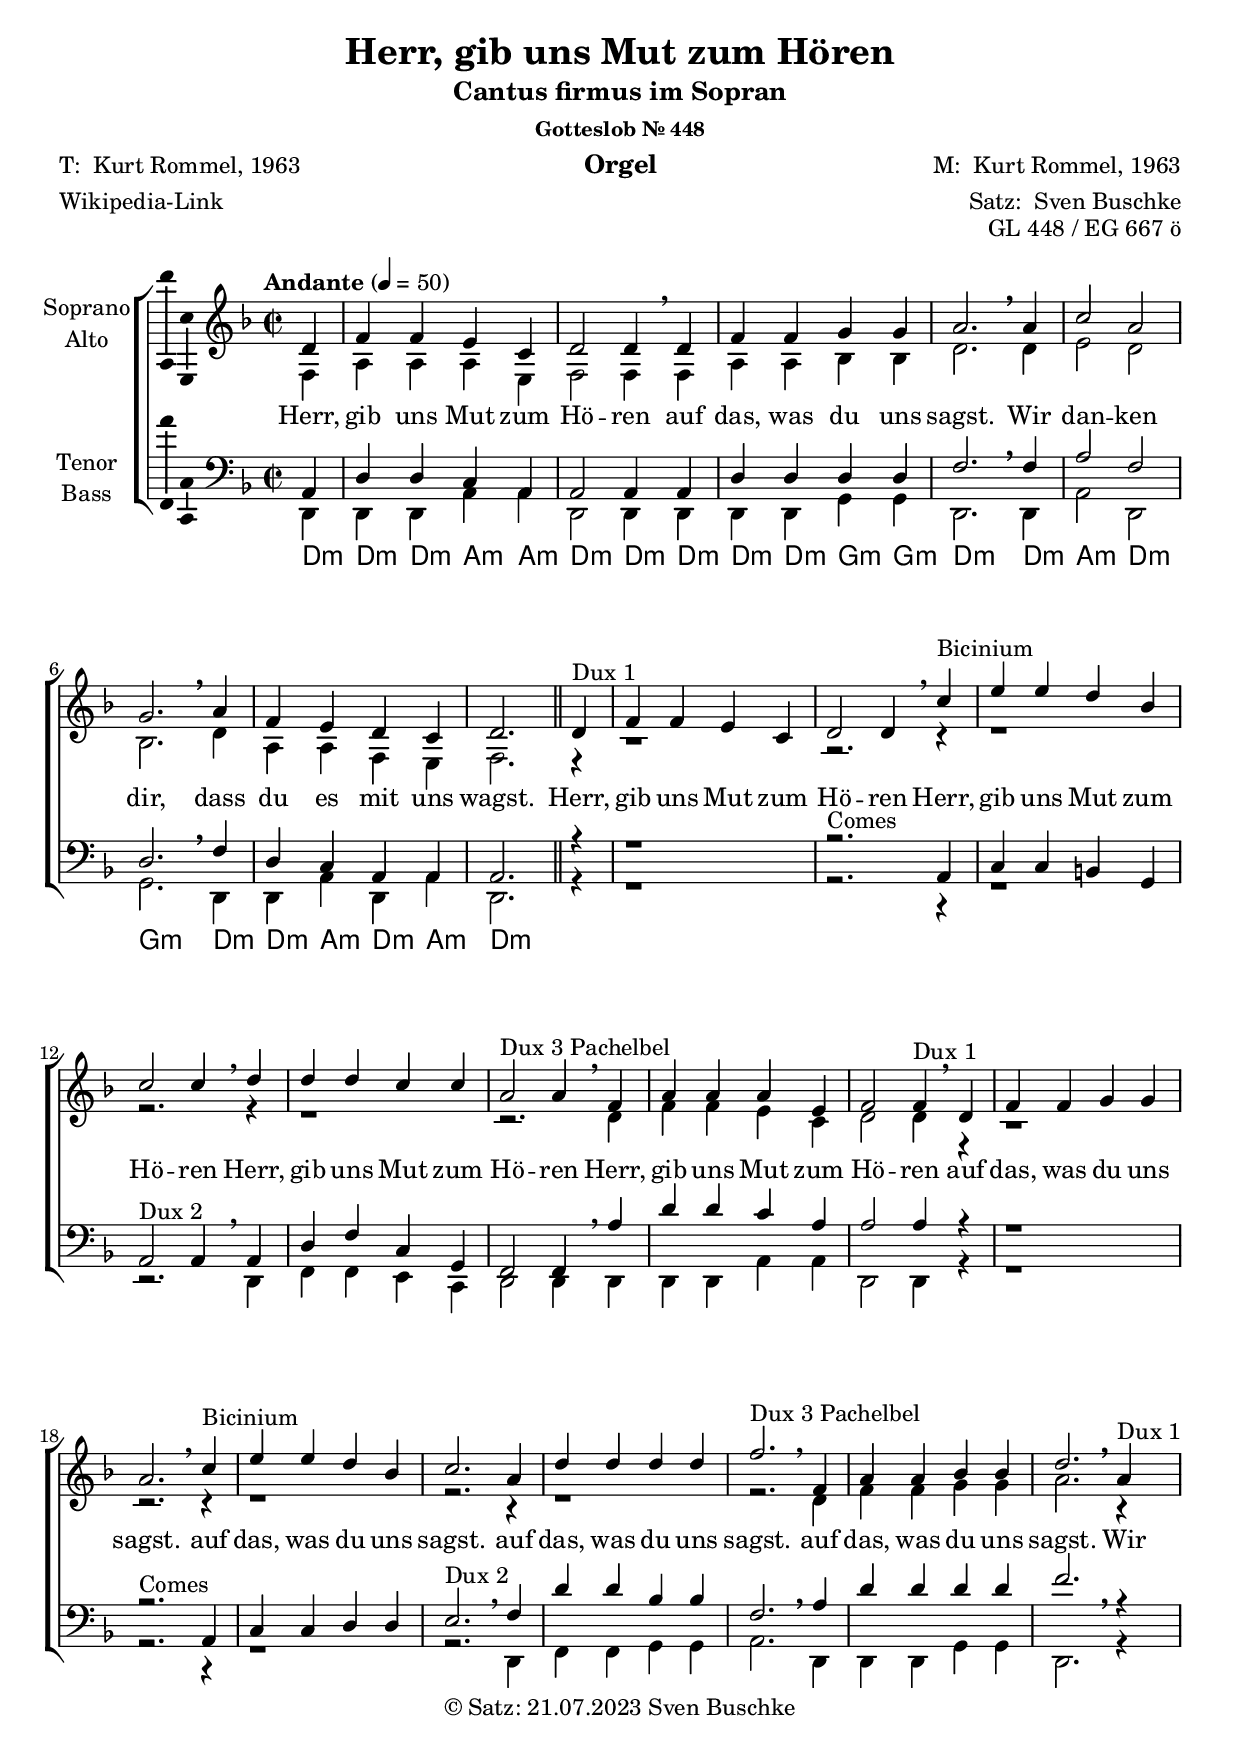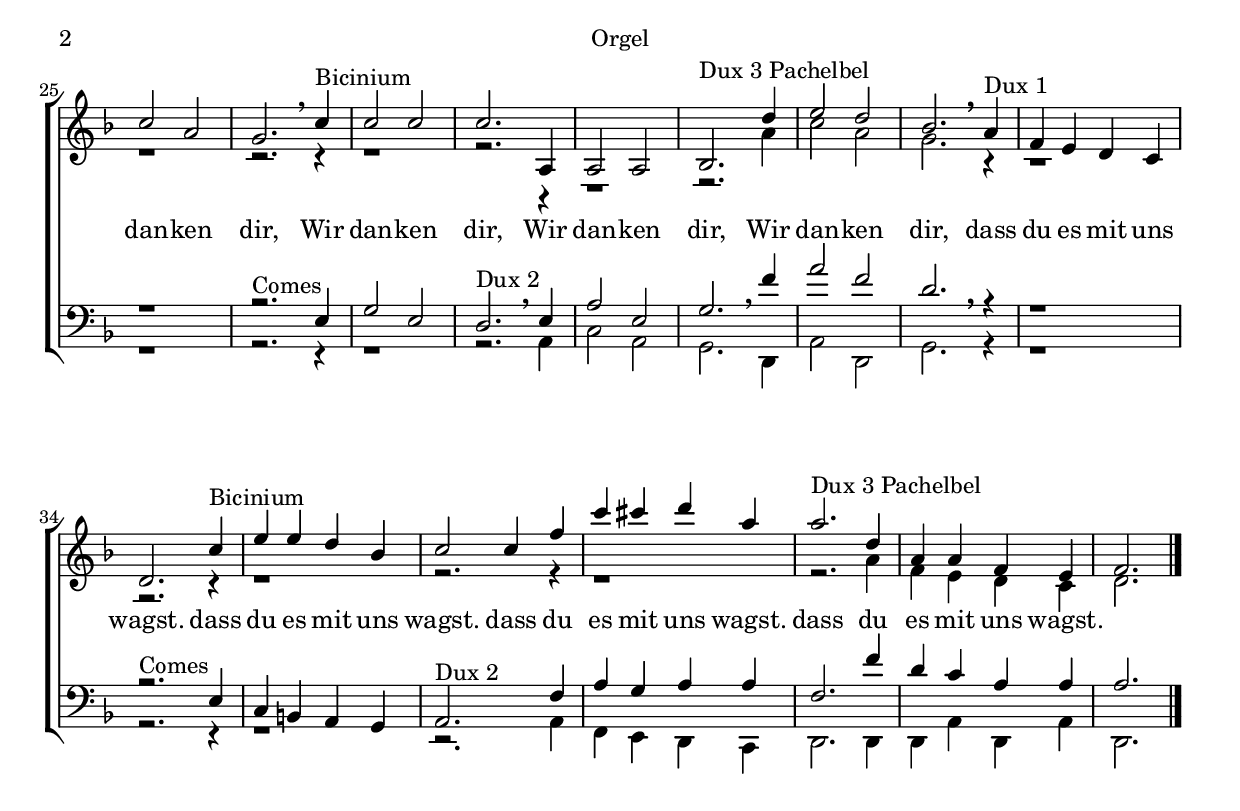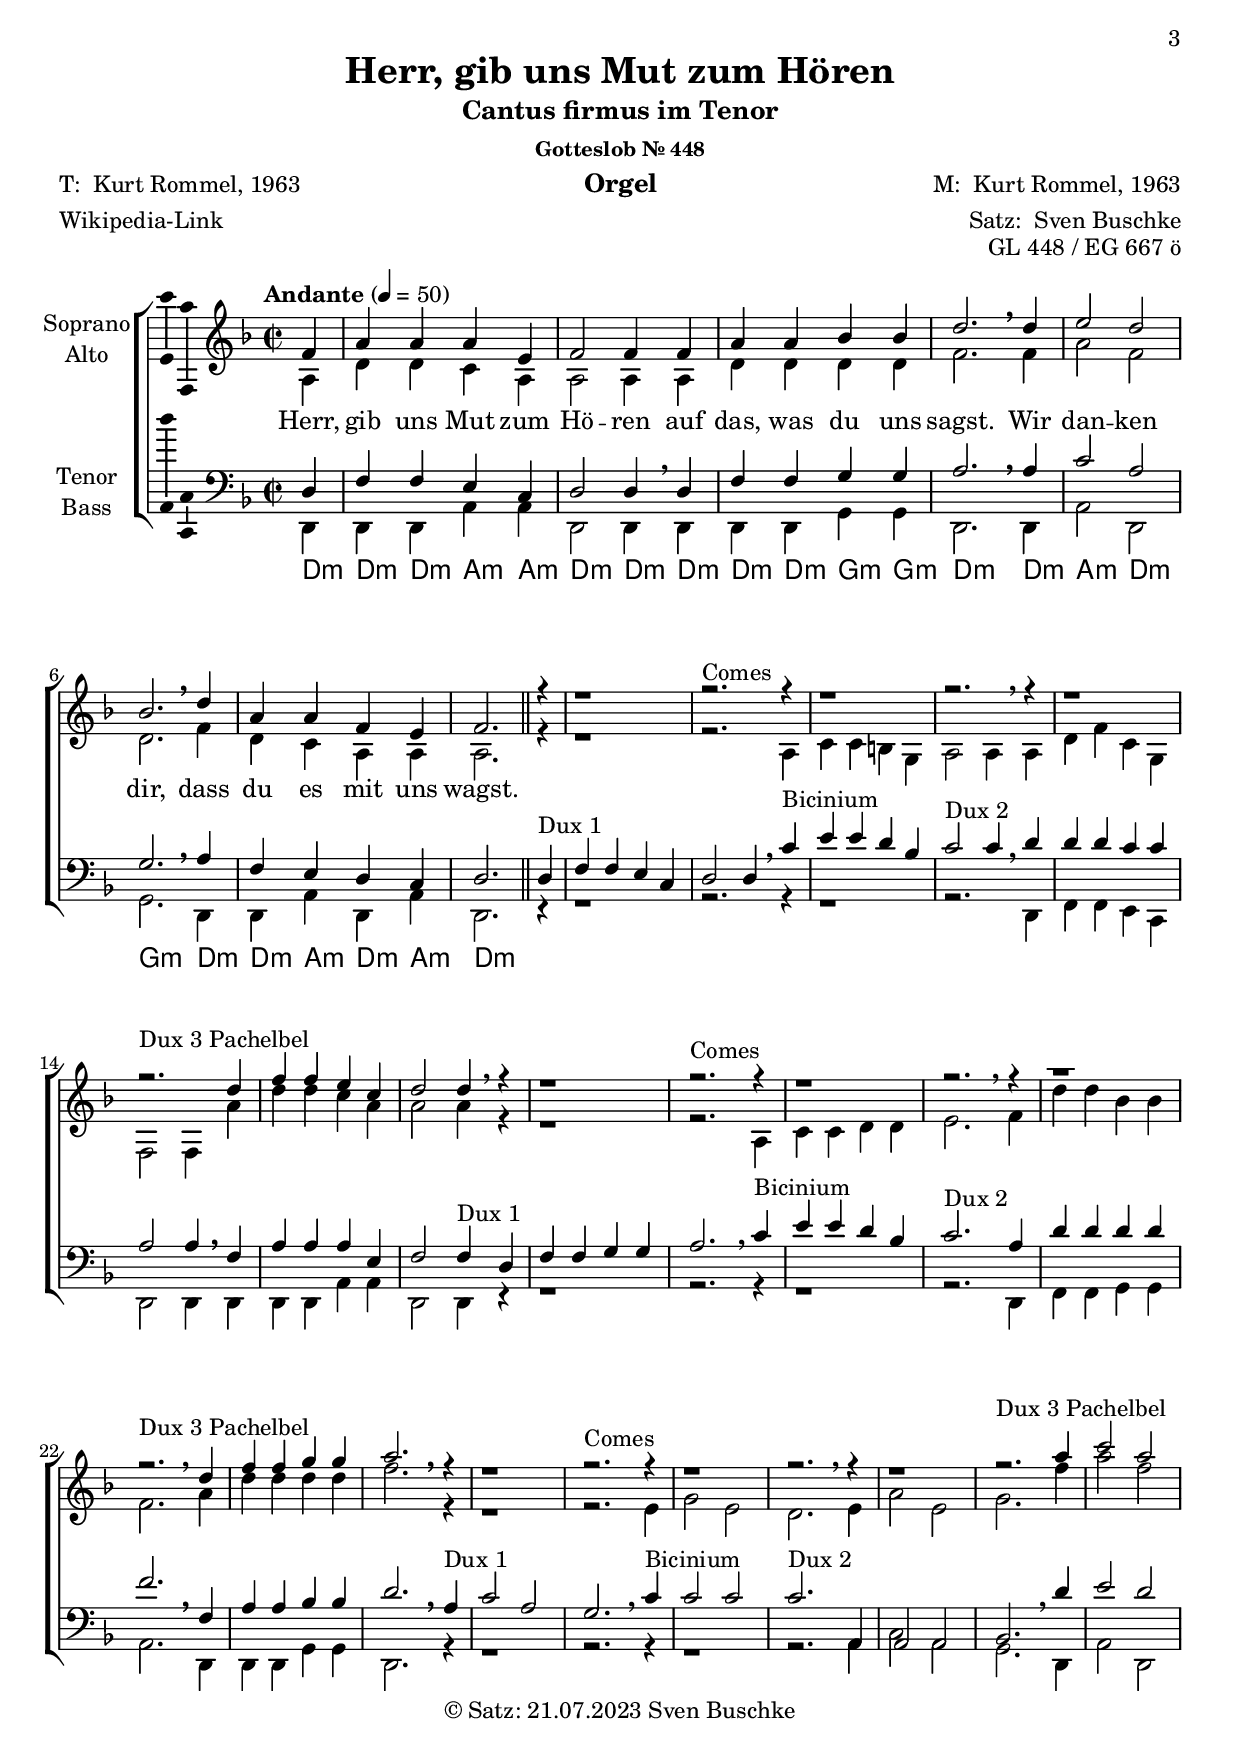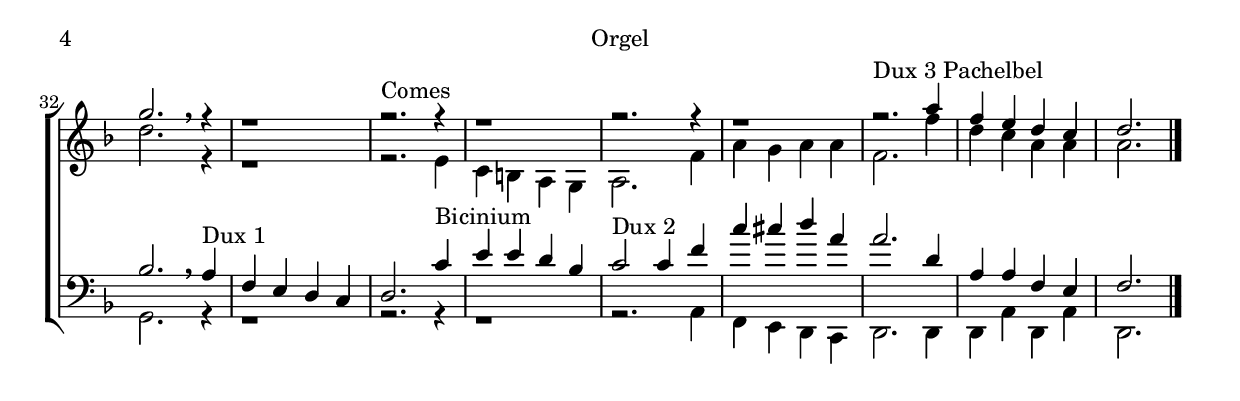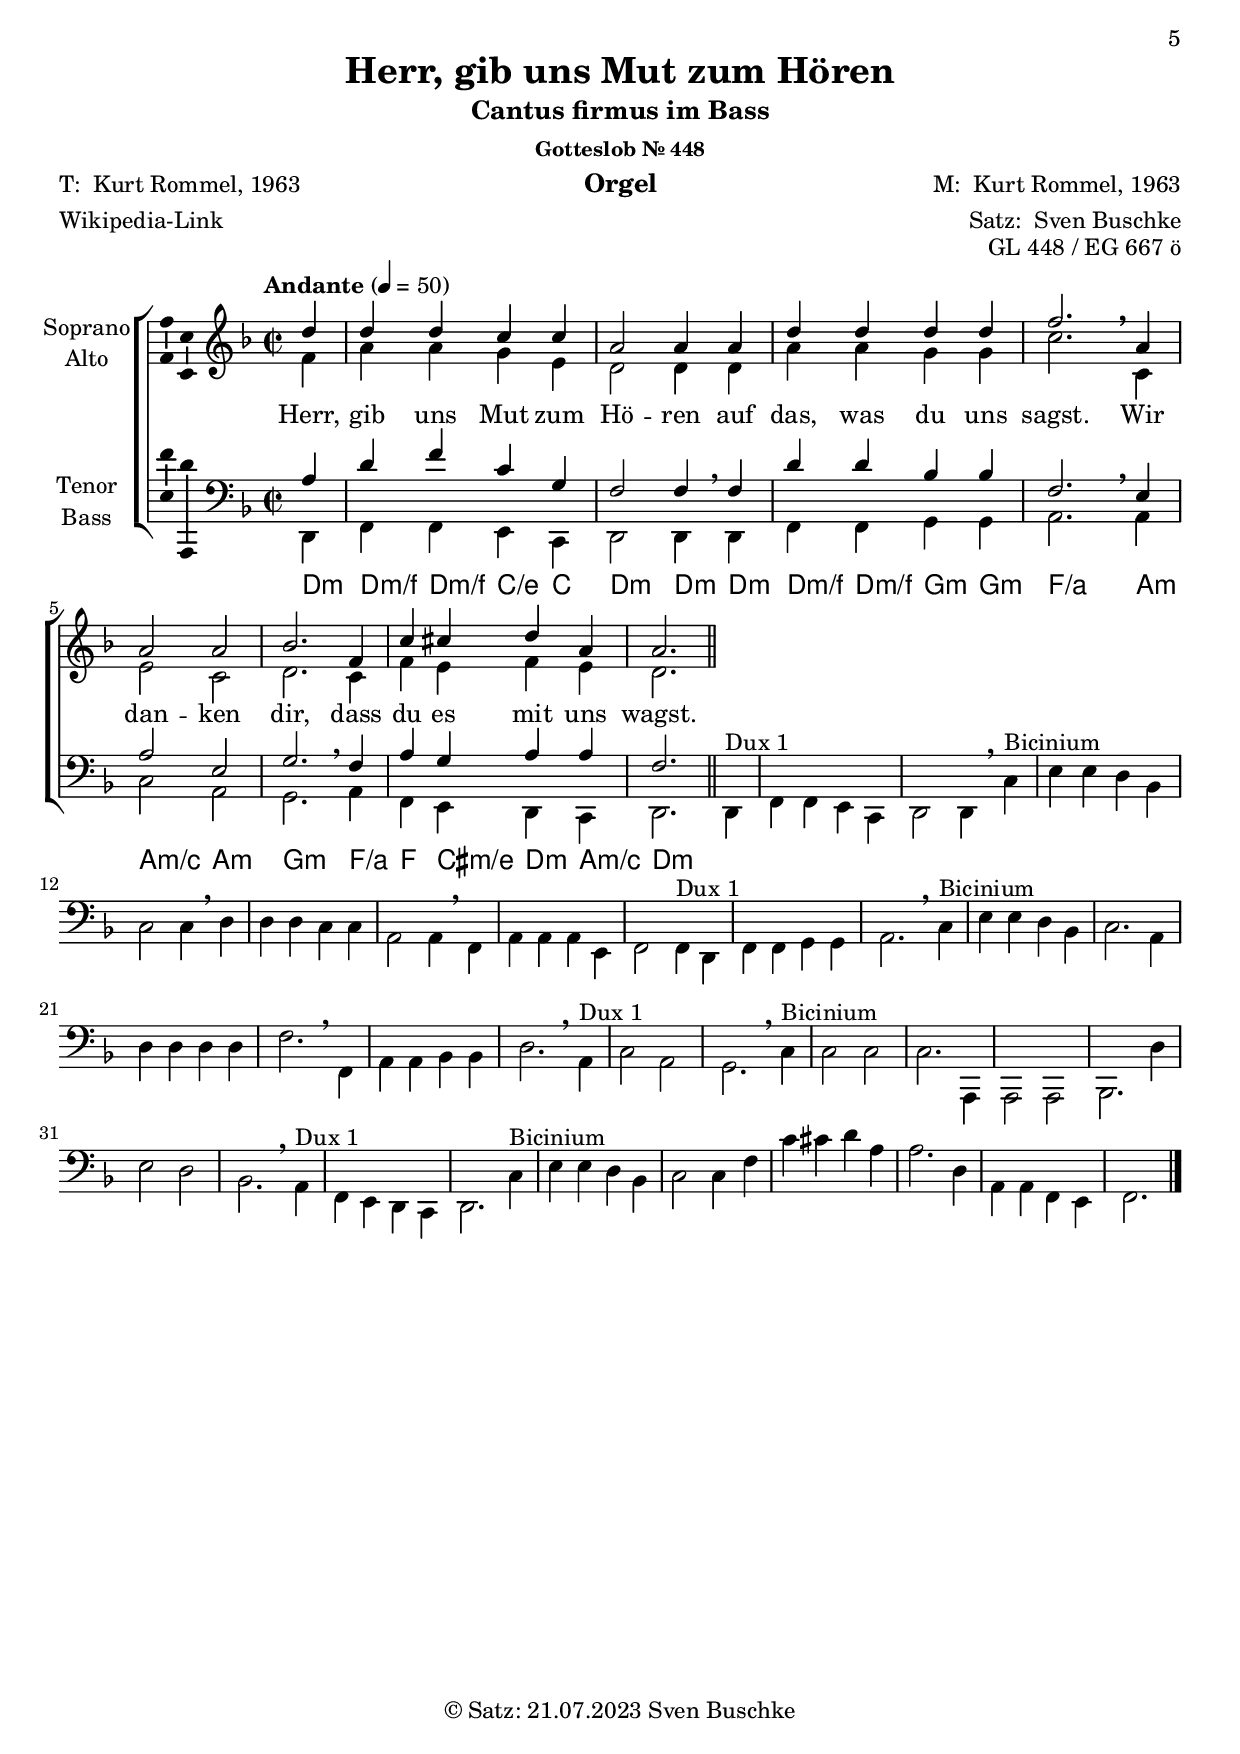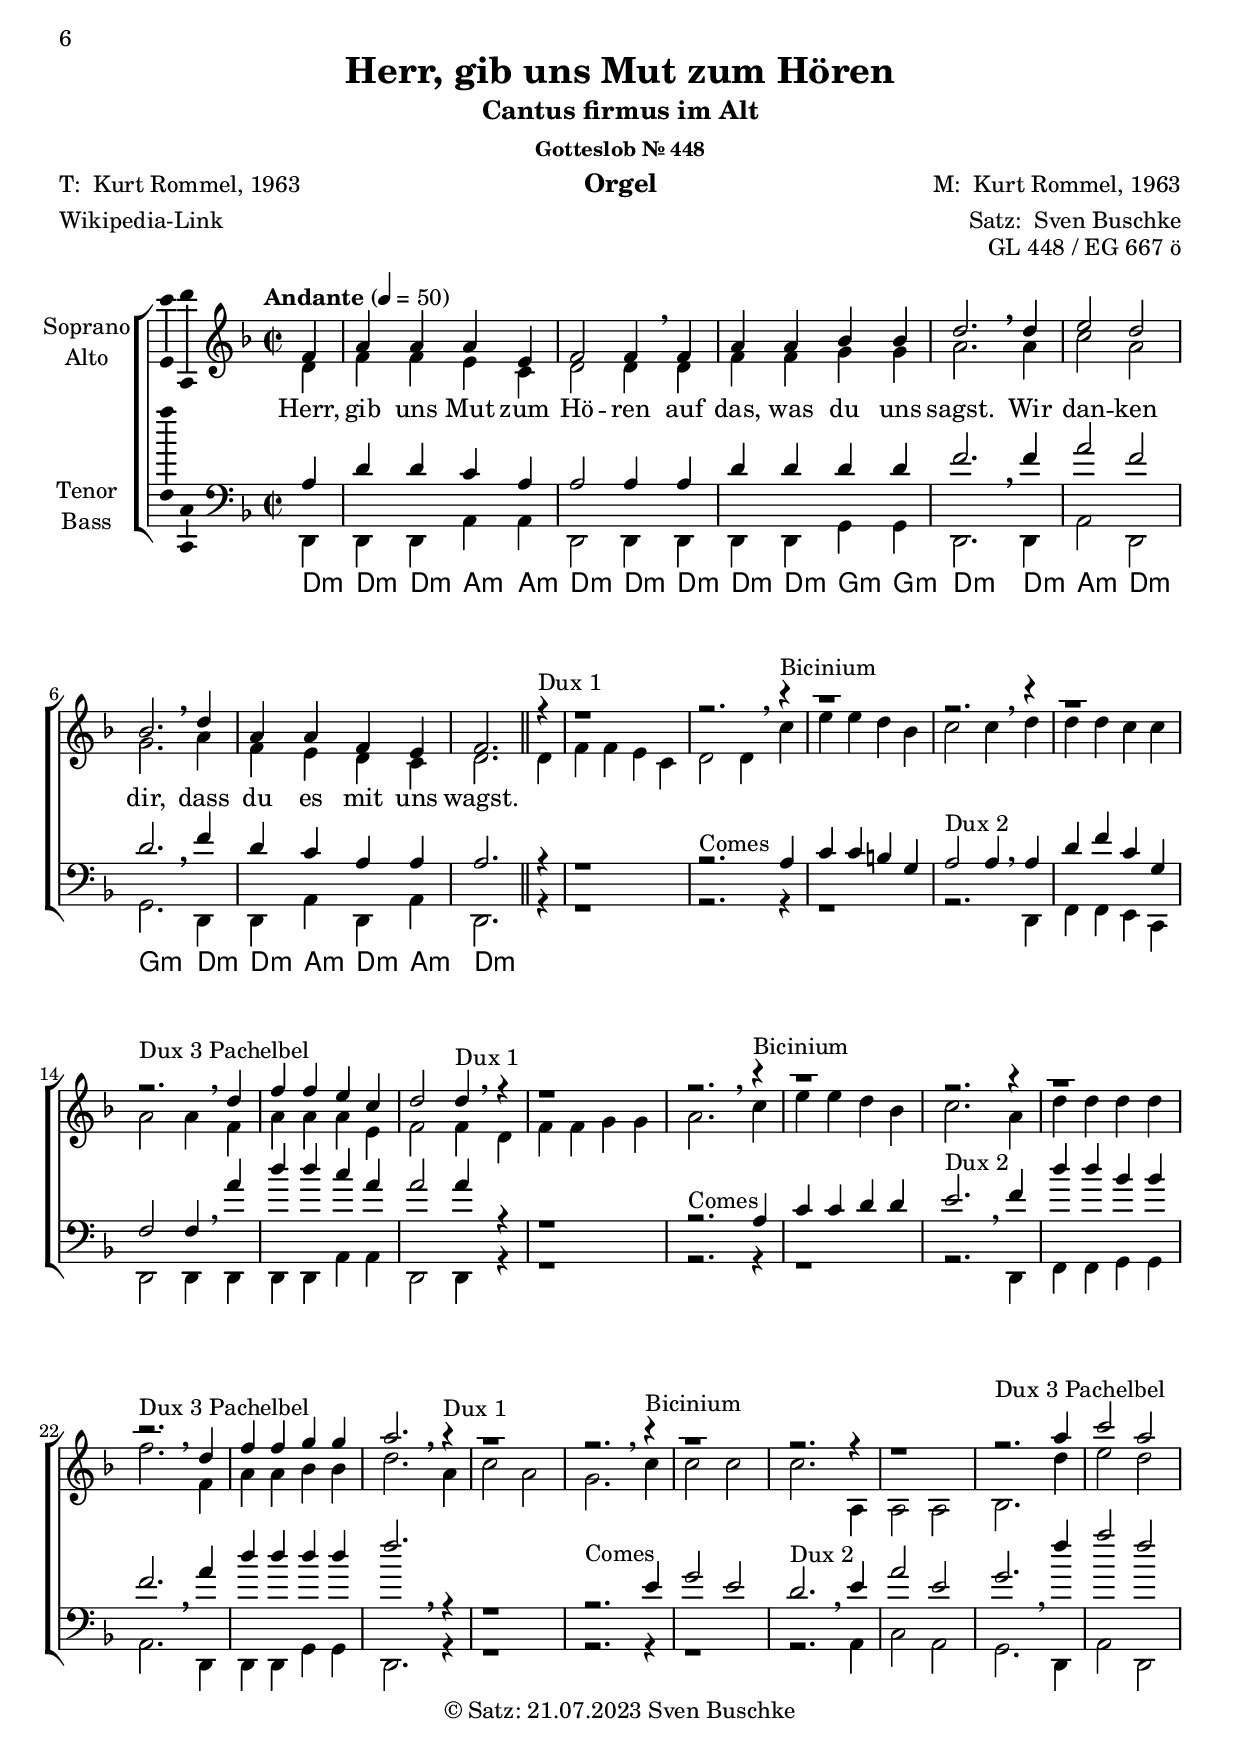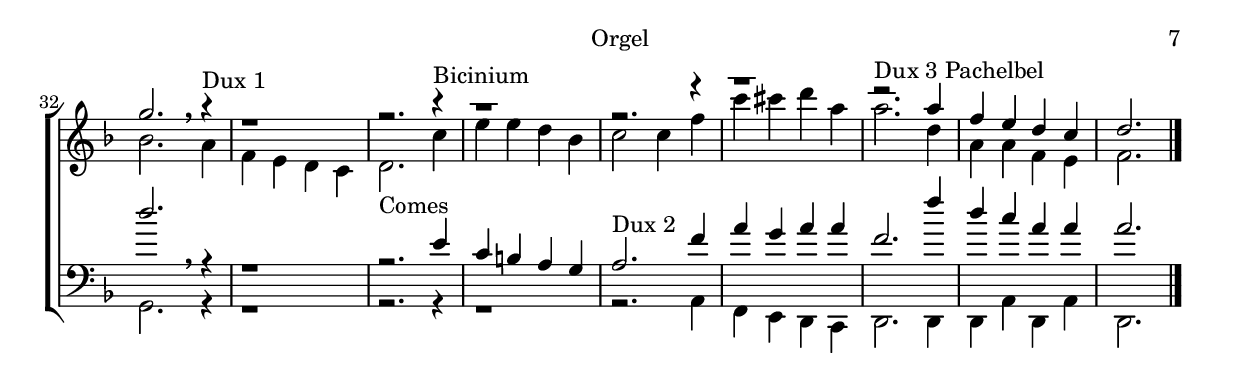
\version "2.24.1"
\language "english"

\include "predefined-guitar-fretboards.ly"

\header {
  dedication = ""
  title = "Herr, gib uns Mut zum Hören"
  subsubtitle = "Gotteslob Nr. 448"
  instrument = "Orgel"
  composer = \markup {"M: " \with-url #"https://de.wikipedia.org/wiki/Kurt_Rommel" "Kurt Rommel, 1963"}
  arranger = \markup { "Satz: " \with-url #"https://buschke.com" "Sven Buschke" }
  poet = \markup {\with-url #"" "T: " \with-url #"https://de.wikipedia.org/wiki/Kurt_Rommel" "Kurt Rommel, 1963"}
  meter = \markup {\with-url #"https://de.wikipedia.org/wiki/Herr,_gib_uns_Mut_zum_H%C3%B6ren" "Wikipedia-Link"}
  piece = ""
  opus = "GL 448 / EG 667 ö"
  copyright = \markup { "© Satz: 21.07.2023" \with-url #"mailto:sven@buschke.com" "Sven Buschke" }
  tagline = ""
}

global = {
  \key d \minor
  \time 2/2
  \tempo "Andante" 4=50
}

scoreACFA = \relative c'' {
  % Music follows here.
  \partial 4
  d,4
  f f e c d2 d4\breathe
}

scoreARestA = \relative c'' {
  \partial 4
  r4
  r1 r2.
}

scoreACFB = \relative c' {
  % Music follows here.
  d4 f f g g a2.\breathe
}

scoreARestB = \relative c' {
  r4 r1 r2.
}

scoreACFC = \relative c'' {
  % Music follows here.
  a4 c2 a g2.\breathe
}

scoreARestC = \relative c'' {
  r4 r1 r2.
}

scoreACFD = \relative c'' {
  % Music follows here.
  a4 f e d c d2.
}

scoreARestD = \relative c'' {
  r4 r1 r2.
}

scoreAAltoA = \relative c' {
  % Music follows here.
  \partial 4
  f,4
  a a a e f2 f4
}

scoreAAltoB = \relative c {
  % Music follows here.
  f4 a a bf bf d2.\breathe
}

scoreAAltoC = \relative c' {
  % Music follows here.
  d4 e2 d bf2.\breathe
}

scoreAAltoD = \relative c' {
  % Music follows here.
  d4 a a f e f2.
}

scoreATenorA = \relative c' {
  % Music follows here.
  \partial 4
  a,4
  d d c a a2 a4
}

scoreATenorB = \relative c {
  % Music follows here.
  a4 d d d d f2.\breathe
}

scoreATenorC = \relative c {
  % Music follows here.
  f4 a2 f d2.\breathe
}

scoreATenorD = \relative c {
  % Music follows here.
  f4 d c a a a2.
}

scoreABassA = \relative c {
  % Music follows here.
  \partial 4
  d,4
  d d a' a d,2 d4
}

scoreABassB = \relative c, {
  % Music follows here.
  d4 d d g g d2.\breathe
}

scoreABassC = \relative c, {
  % Music follows here.
  d4 a'2 d, g2.\breathe
}

scoreABassD = \relative c, {
  % Music follows here.
  d4 d a' d, a' d,2.
}

scoreCSopranoA = \relative c'' {
  % Music follows here.
  \partial 4
  d4
  d d c c a2 a4\breathe
}

scoreCSopranoB = \relative c'' {
  % Music follows here.
  a4 d d d d f2.\breathe
}

scoreCSopranoC = \relative c'' {
  % Music follows here.
  a,4 a2 a bf2. 
}

scoreCSopranoD = \relative c'' {
  % Music follows here.
  f4 c' cs d a a2. 
}

scoreCAltoA = \relative c' {
  % Music follows here.
  \partial 4
  f4
  a a g e d2 d4
}

scoreCAltoB = \relative c' {
  % Music follows here.
  d4 a' a g g c2.\breathe
}

scoreCAltoC = \relative c' {
  % Music follows here.
  c,4 e2 c d2.
}

scoreCAltoD = \relative c' {
  % Music follows here.
  \partial 4
  c4 f e f e d2.
}

scoreCTenorA = \relative c' {
  % Music follows here.
  \partial 4
  a4
  d f c g f2 f4
}

scoreCTenorB = \relative c' {
  % Music follows here.
  f4 d' d bf bf f2.\breathe
}

scoreCTenorC = \relative c' {
  % Music follows here.
  e4 a2 e g2.
}

scoreCTenorD = \relative c' {
  % Music follows here.
  f4 a g a a f2. 
}

scoreASoprano = \relative c'' {
  \global
  % Music follows here.
  \scoreACFA
  \scoreACFB
  \scoreACFC
  \scoreACFD
  \bar "||"^"Dux 1"
  \scoreACFA
  c4^"Bicinium" e e d bf c2 c4\breathe
  \scoreCSopranoA
  \transpose c c' \scoreAAltoA^"Dux 1"
  \scoreACFB
  c4^"Bicinium" e e d bf c2.
  \scoreCSopranoB
  \transpose c c' \scoreAAltoB^"Dux 1"
  \scoreACFC
  c4^"Bicinium" c2 c c2.
  \scoreCSopranoC
  \transpose c c' \scoreAAltoC^"Dux 1"
  \scoreACFD
  c4^"Bicinium" e e d bf c2 c4
  \scoreCSopranoD
  \transpose c c' \scoreAAltoD
  \bar "|."
}

scoreAAlto = \relative c' {
  \global
  % Music follows here.
  \scoreAAltoA
  \scoreAAltoB
  \scoreAAltoC
  \scoreAAltoD
  \bar "||"
  \scoreARestA
  \scoreARestA
  \scoreARestA^"Dux 3 Pachelbel"
  \scoreACFA
  \scoreARestB
  \scoreARestB
  \scoreARestB^"Dux 3 Pachelbel"
  \scoreACFB
  \scoreARestC
  \scoreARestC
  \scoreARestC^"Dux 3 Pachelbel"
  \scoreACFC
  \scoreARestD
  \scoreARestD
  \scoreARestD^"Dux 3 Pachelbel"
  \scoreACFD
}

scoreATenor = \relative c' {
  \global
  % Music follows here.
  \scoreATenorA
  \scoreATenorB
  \scoreATenorC
  \scoreATenorD
  \bar "||"
  \scoreARestA^"Comes"
  \transpose d a,, \scoreACFA
  \transpose c c, \scoreCTenorA
  \transpose c c' \scoreATenorA
  \scoreARestB^"Comes"
  \transpose d a,, \scoreACFB
  \transpose c c, \scoreCTenorB
  \transpose c c' \scoreATenorB
  \scoreARestC^"Comes"
  \transpose d a,, \scoreACFC
  \transpose c c, \scoreCTenorC
  \transpose c c' \scoreATenorC
  \scoreARestD^"Comes"
  \transpose d a,, \scoreACFD
  \transpose c c, \scoreCTenorD
  \transpose c c' \scoreATenorD
}

scoreABass = \relative c {
  \global
  % Music follows here.
  \scoreABassA
  \scoreABassB
  \scoreABassC
  \scoreABassD
  \bar "||"
  \scoreARestA
  \scoreARestA^"Dux 2"
  \transpose c c,, \scoreACFA
  \scoreABassA
  \scoreARestB
  \scoreARestB^"Dux 2"
  \transpose c c,, \scoreACFB
  \scoreABassB
  \scoreARestC
  \scoreARestC^"Dux 2"
  \transpose c c,, \scoreACFC
  \scoreABassC
  \scoreARestD
  \scoreARestD^"Dux 2"
  \transpose c c,, \scoreACFD
  \scoreABassD
}

scoreAVerseA = \lyricmode {
  % Lyrics follow here.
  Herr, gib uns Mut zum Hö -- ren
}

scoreAVerseB = \lyricmode {
  % Lyrics follow here.
  auf das, was du uns sagst.
}

scoreAVerseC = \lyricmode {
  % Lyrics follow here.
  Wir dan -- ken dir,
}

scoreAVerseD = \lyricmode {
  % Lyrics follow here.
  dass du es mit uns wagst.
}

scoreAVerse = \lyricmode {
  % Lyrics follow here.
  \scoreAVerseA
  \scoreAVerseB
  \scoreAVerseC
  \scoreAVerseD
}

scoreAChordNames = \chordmode {
  \global
  \germanChords
  % Chords follow here.
  \partial 4
  d4:min
  d:min d:min a:min a:min d2:min d4:min d4:min d4:min d:min g:min g:min d2.:min\breathe
  d4:min a2:min d:min g2.:min d4:min d:min a:min d:min a:min d2.:min 
}

scoreAFigBass = \figuremode {
  \global
  % Figures follow here.

}

scoreAChoirPart = \new ChoirStaff <<
  \new Staff \with {
    midiInstrument = "choir aahs"
    instrumentName = \markup \center-column { "Soprano" "Alto" }
  } <<
    \new Voice = "soprano" \with {
      \consists "Ambitus_engraver"
    } { \voiceOne \scoreASoprano }
    \new Voice = "alto" \with {
      \consists "Ambitus_engraver"
      \override Ambitus #'X-offset = #2.0
    } { \voiceTwo \scoreAAlto }
  >>
  \new Lyrics \with {
    \override VerticalAxisGroup #'staff-affinity = #CENTER
  } \lyricsto "soprano" {\scoreAVerseA \scoreAVerseB \scoreAVerseC \scoreAVerseD \scoreAVerseA \scoreAVerseA \scoreAVerseA \scoreAVerseA \scoreAVerseB \scoreAVerseB \scoreAVerseB \scoreAVerseB \scoreAVerseC \scoreAVerseC \scoreAVerseC \scoreAVerseC \scoreAVerseD \scoreAVerseD \scoreAVerseD \scoreAVerseD} 
  \new Staff \with {
    midiInstrument = "choir aahs"
    instrumentName = \markup \center-column { "Tenor" "Bass" }
  } <<
    \clef bass
    \new Voice = "tenor" \with {
      \consists "Ambitus_engraver"
    } { \voiceOne \scoreATenor }
    \new Voice = "bass" \with {
      \consists "Ambitus_engraver"
      \override Ambitus #'X-offset = #2.0
    } { \voiceTwo \scoreABass }
  >>
>>

scoreAChordsPart = <<
  \new ChordNames \scoreAChordNames
  %   \scoreAChordNames
  %   \new FretBoards \scoreAChordNames
>>

scoreABassFiguresPart = \new FiguredBass \with {
  useBassFigureExtenders = ##t
} \scoreAFigBass

\bookpart {
  \header {
    subtitle = "Cantus firmus im Sopran"
  }
  \score {
    <<
      \scoreAChoirPart
      \scoreAChordsPart
      \scoreABassFiguresPart
    >>
    \layout { }
    \midi {
      \tempo 4=100
    }
  }
}

scoreBSoprano = \relative c'' {
  \global
  % Music follows here.
  \transpose c c' \scoreAAlto
}

scoreBAlto = \relative c' {
  \global
  % Music follows here.
  \transpose c c' \scoreATenor
}

scoreBTenor = \relative c' {
  \global
  % Music follows here.
  \transpose c c, \scoreASoprano
}

scoreBBass = \relative c {
  \global
  % Music follows here.
  \scoreABass
}

scoreBVerse = \lyricmode {
  % Lyrics follow here.
  \scoreAVerse
}

scoreBChordNames = \chordmode {
  \global
  \germanChords
  % Chords follow here.
  \scoreAChordNames
}

scoreBFigBass = \figuremode {
  \global
  % Figures follow here.
  \scoreAFigBass
}

scoreBChoirPart = \new ChoirStaff <<
  \new Staff \with {
    midiInstrument = "choir aahs"
    instrumentName = \markup \center-column { "Soprano" "Alto" }
  } <<
    \new Voice = "soprano" \with {
      \consists "Ambitus_engraver"
    } { \voiceOne \scoreBSoprano }
    \new Voice = "alto" \with {
      \consists "Ambitus_engraver"
      \override Ambitus #'X-offset = #2.0
    } { \voiceTwo \scoreBAlto }
  >>
  \new Lyrics \with {
    \override VerticalAxisGroup #'staff-affinity = #CENTER
  } \lyricsto "soprano" \scoreBVerse
  \new Staff \with {
    midiInstrument = "choir aahs"
    instrumentName = \markup \center-column { "Tenor" "Bass" }
  } <<
    \clef bass
    \new Voice = "tenor" \with {
      \consists "Ambitus_engraver"
    } { \voiceOne \scoreBTenor }
    \new Voice = "bass" \with {
      \consists "Ambitus_engraver"
      \override Ambitus #'X-offset = #2.0
    } { \voiceTwo \scoreBBass }
  >>
>>

scoreBChordsPart = <<
  \new ChordNames \scoreBChordNames
  %   \scoreBChordNames
  %   \new FretBoards \scoreBChordNames
>>

scoreBBassFiguresPart = \new FiguredBass \with {
  useBassFigureExtenders = ##t
} \scoreBFigBass

\bookpart {
  \header {
    subtitle = "Cantus firmus im Tenor"
  }
  \score {
    <<
      \scoreBChoirPart
      \scoreBChordsPart
      \scoreBBassFiguresPart
    >>
    \layout { }
    \midi {
      \tempo 4=100
    }
  }
}

scoreCSoprano = \relative c'' {
  \global
  % Music follows here.
  \partial 4
  d4
  d d c c a2 a4 a d d d d f2.\breathe
  a,4 a2 a bf2. f4 c' cs d a a2. 
}

scoreCAlto = \relative c' {
  \global
  % Music follows here.
  \partial 4
  f4
  a a g e d2 d4 d a' a g g c2.\breathe
  c,4 e2 c d2. c4 f e f e d2.
}

scoreCTenor = \relative c' {
  \global
  % Music follows here.
  \partial 4
  a4
  d f c g f2 f4 f4 d' d bf bf f2.\breathe
  e4 a2 e g2. f4 a g a a f2. 
}

scoreCBass = \relative c {
  \global
  % Music follows here.
  \transpose c c,, \scoreASoprano
}

scoreCVerse = \lyricmode {
  % Lyrics follow here.
  \scoreAVerse
}

scoreCChordNames = \chordmode {
  \global
  \germanChords
  % Chords follow here.
  \partial 4
  d4:m
  d:m/f d:m/f c:/e c d2:m d4:m d:m d:m/f d:m/f g:m g:m f2./a
  a4:m a2:m/c a:m g2.:m f4/a f cs:m/e d:m a:min/c d2.:m
}

scoreCFigBass = \figuremode {
  \global
  % Figures follow here.

}

scoreCChoirPart = \new ChoirStaff <<
  \new Staff \with {
    midiInstrument = "choir aahs"
    instrumentName = \markup \center-column { "Soprano" "Alto" }
  } <<
    \new Voice = "soprano" \with {
      \consists "Ambitus_engraver"
    } { \voiceOne \scoreCSoprano }
    \new Voice = "alto" \with {
      \consists "Ambitus_engraver"
      \override Ambitus #'X-offset = #2.0
    } { \voiceTwo \scoreCAlto }
  >>
  \new Lyrics \with {
    \override VerticalAxisGroup #'staff-affinity = #CENTER
  } \lyricsto "soprano" \scoreCVerse
  \new Staff \with {
    midiInstrument = "choir aahs"
    instrumentName = \markup \center-column { "Tenor" "Bass" }
  } <<
    \clef bass
    \new Voice = "tenor" \with {
      \consists "Ambitus_engraver"
    } { \voiceOne \scoreCTenor }
    \new Voice = "bass" \with {
      \consists "Ambitus_engraver"
      \override Ambitus #'X-offset = #2.0
    } { \voiceTwo \scoreCBass }
  >>
>>

scoreCChordsPart = <<
  \new ChordNames \scoreCChordNames
  %   \scoreCChordNames
  %   \new FretBoards \scoreCChordNames
>>

scoreCBassFiguresPart = \new FiguredBass \with {
  useBassFigureExtenders = ##t
} \scoreCFigBass

\bookpart {
  \header {
    subtitle = "Cantus firmus im Bass"
  }
  \score {
    <<
      \scoreCChoirPart
      \scoreCChordsPart
      \scoreCBassFiguresPart
    >>
    \layout { }
    \midi {
      \tempo 4=100
    }
  }
}

scoreDSoprano = \relative c'' {
  \global
  % Music follows here.
  \transpose c c' \scoreAAlto
}

scoreDAlto = \relative c' {
  \global
  % Music follows here.
  \scoreASoprano
}

scoreDTenor = \relative c' {
  \global
  % Music follows here.
  \transpose c c' \scoreATenor
}

scoreDBass = \relative c {
  \global
  % Music follows here.
  \scoreABass
}

scoreDVerse = \lyricmode {
  % Lyrics follow here.
  \scoreAVerse
}

scoreDChordNames = \chordmode {
  \global
  \germanChords
  % Chords follow here.
  \scoreAChordNames
}

scoreDFigBass = \figuremode {
  \global
  % Figures follow here.
  \scoreAFigBass
}

scoreDChoirPart = \new ChoirStaff <<
  \new Staff \with {
    midiInstrument = "choir aahs"
    instrumentName = \markup \center-column { "Soprano" "Alto" }
  } <<
    \new Voice = "soprano" \with {
      \consists "Ambitus_engraver"
    } { \voiceOne \scoreDSoprano }
    \new Voice = "alto" \with {
      \consists "Ambitus_engraver"
      \override Ambitus #'X-offset = #2.0
    } { \voiceTwo \scoreDAlto }
  >>
  \new Lyrics \with {
    \override VerticalAxisGroup #'staff-affinity = #CENTER
  } \lyricsto "soprano" \scoreDVerse
  \new Staff \with {
    midiInstrument = "choir aahs"
    instrumentName = \markup \center-column { "Tenor" "Bass" }
  } <<
    \clef bass
    \new Voice = "tenor" \with {
      \consists "Ambitus_engraver"
    } { \voiceOne \scoreDTenor }
    \new Voice = "bass" \with {
      \consists "Ambitus_engraver"
      \override Ambitus #'X-offset = #2.0
    } { \voiceTwo \scoreDBass }
  >>
>>

scoreDChordsPart = <<
  \new ChordNames \scoreDChordNames
  %   \scoreDChordNames
  %   \new FretBoards \scoreDChordNames
>>

scoreDBassFiguresPart = \new FiguredBass \with {
  useBassFigureExtenders = ##t
} \scoreDFigBass

\bookpart {
  \header {
    subtitle = "Cantus firmus im Alt"
  }
  \score {
    <<
      \scoreDChoirPart
      \scoreDChordsPart
      \scoreDBassFiguresPart
    >>
    \layout { }
    \midi {
      \tempo 4=100
    }
  }
}